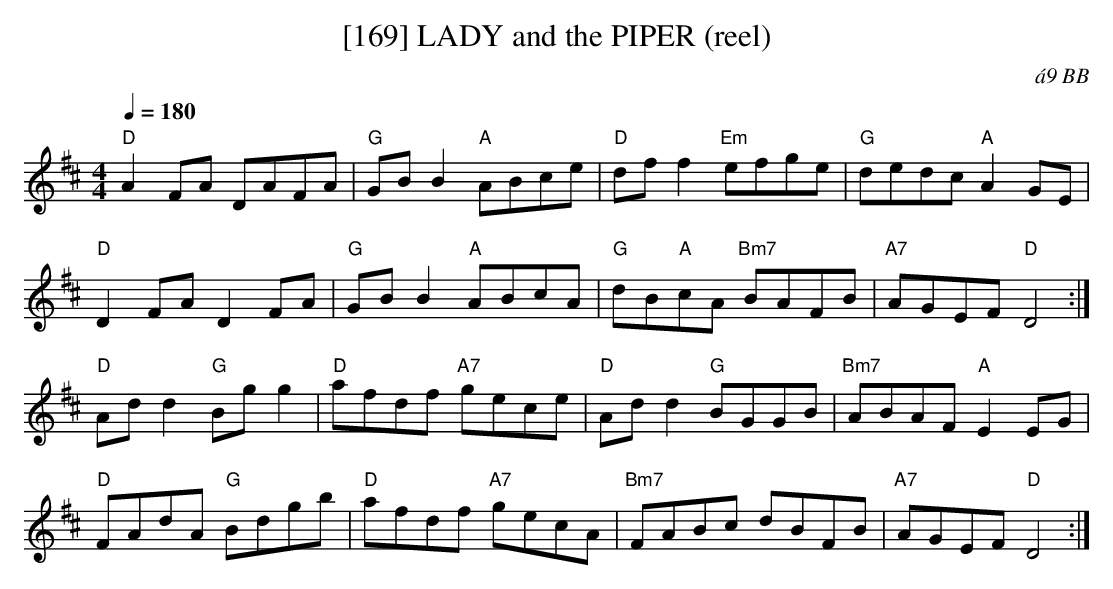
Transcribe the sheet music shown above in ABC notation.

X:1
T:[169] LADY and the PIPER (reel)
C:\'a9 BB
L:1/8
M:4/4
Q:1/4=180
K:D
"D" A2FA DAFA|"G"GBB2 "A"ABce|"D"dff2 "Em" efge|"G"dedc "A"A2 GE|
"D" D2FA D2 FA|"G"GBB2 "A"ABcA|"G"dB"A"cA "Bm7"BAFB|"A7"AGEF "D"D4 :|
"D" Add2 "G"Bgg2|"D"afdf "A7"gece|"D"Add2 "G"BGGB|"Bm7"ABAF "A"E2 EG|
"D" FAdA "G"Bdgb|"D"afdf "A7"gecA|"Bm7"FABc dBFB|"A7"AGEF "D"D4 :|
